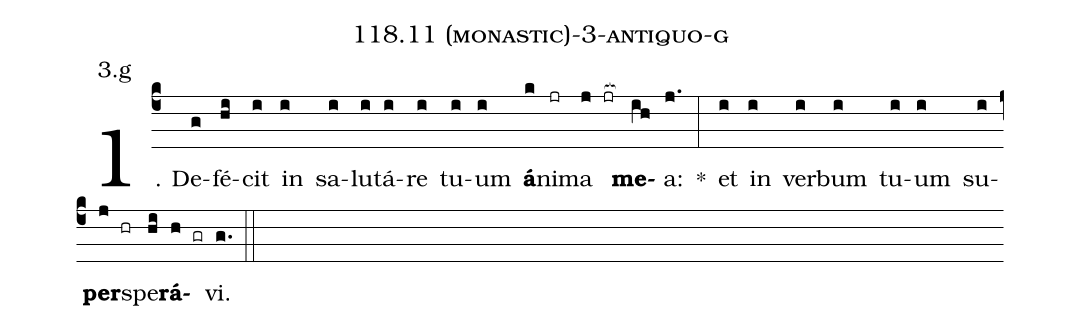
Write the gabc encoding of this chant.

name: 118.11 (monastic)-3-antiquo-g;
annotation: 3.g;
%%
(c4)1. De(g)fé(hi)cit(i) in(i) sa(i)lu(i)tá(i)re(i) tu(i)um(i) <b>á</b>(k)ni(jr)ma(j jr[ocb:1{]) <b>me</b>(ih[ocb:0}])a:(j.) *(:) et(i) in(i) ver(i)bum(i) tu(i)um(i) su(i)<b>per</b>(j hr)spe(hi)<b>rá</b>(h gr)vi.(g.) (::)
